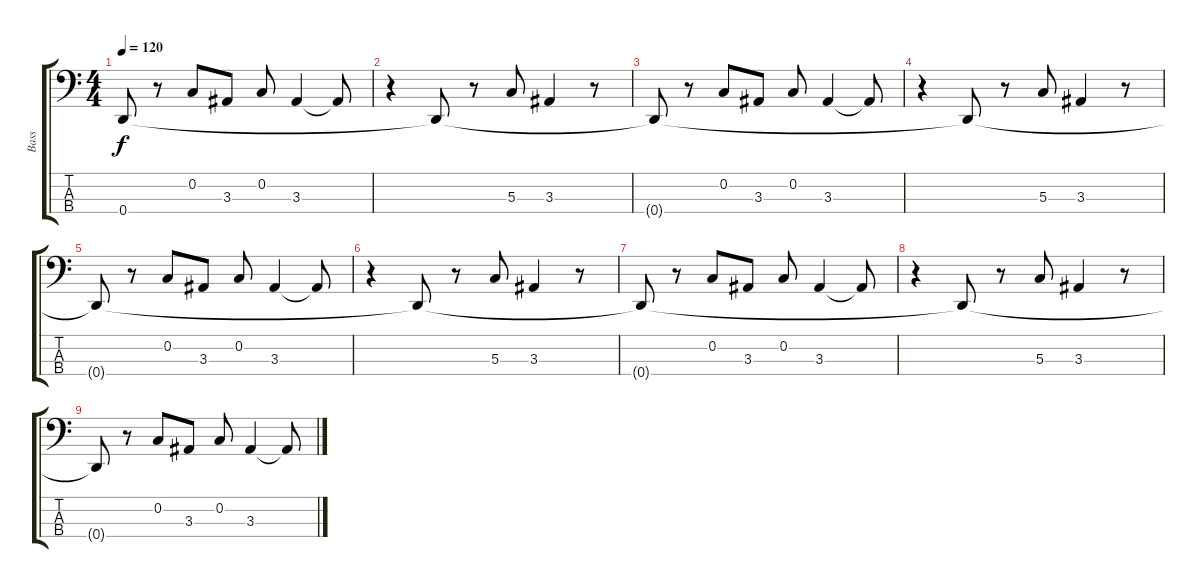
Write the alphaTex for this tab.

\track ("Bass" "Bass") {instrument electricbassfinger}
\staff {score tabs}
\tuning (F2 C2 G1 D1) {hide}
\ts (4 4)
\tempo 120
\clef f4
\ks c
0.4{t}.8{dy f} r.8 0.2.8 3.3.8 0.2.8 3.3.4 3.3{t}.8 |
r.4 0.4{t}.8 r.8 5.3.8 3.3.4 r.8 |
0.4{t}.8 r.8 0.2.8 3.3.8 0.2.8 3.3.4 3.3{t}.8 |
r.4 0.4{t}.8 r.8 5.3.8 3.3.4 r.8 |
0.4{t}.8 r.8 0.2.8 3.3.8 0.2.8 3.3.4 3.3{t}.8 |
r.4 0.4{t}.8 r.8 5.3.8 3.3.4 r.8 |
0.4{t}.8{volume 0} r.8 0.2.8 3.3.8 0.2.8 3.3.4 3.3{t}.8 |
r.4 0.4{t}.8 r.8 5.3.8 3.3.4 r.8 |
0.4{t}.8 r.8 0.2.8 3.3.8 0.2.8 3.3.4 3.3{t}.8
